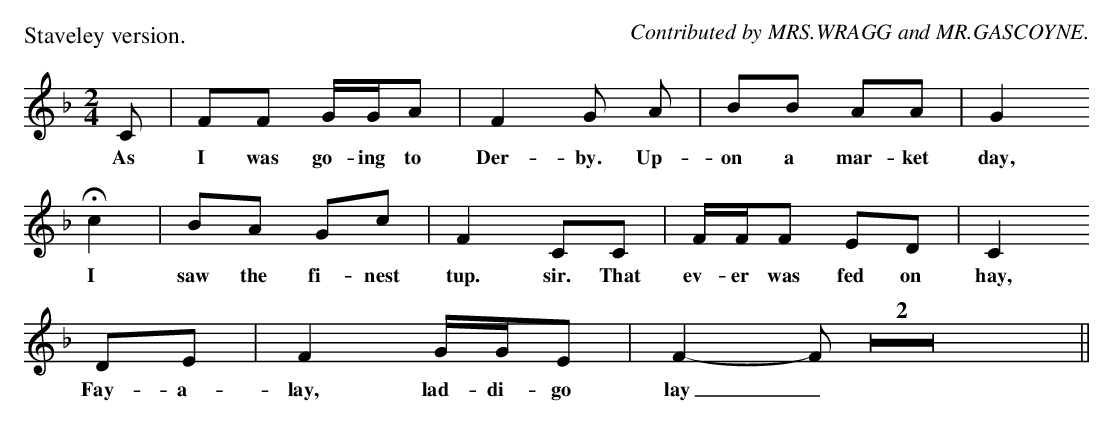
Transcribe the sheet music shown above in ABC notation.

X:1sk47wm
M:2/4
L:1/16
P:Staveley version.
C:Contributed by MRS.WRAGG and MR.GASCOYNE.
K:F
C2|F2F2 GGA2|F4G2 A2|B2B2 A2A2|G4
w:As I was go-ing to Der-by. Up-on a mar-ket day,
Hc4|B2A2 G2c2|F4C2C2|FFF2 E2D2|C4
w:I saw the fi-nest tup. sir. That ev-er was fed on hay,
D2E2|F4GGE2|F4-F2Z2||
w:Fay-a-lay, lad-di-go lay_
